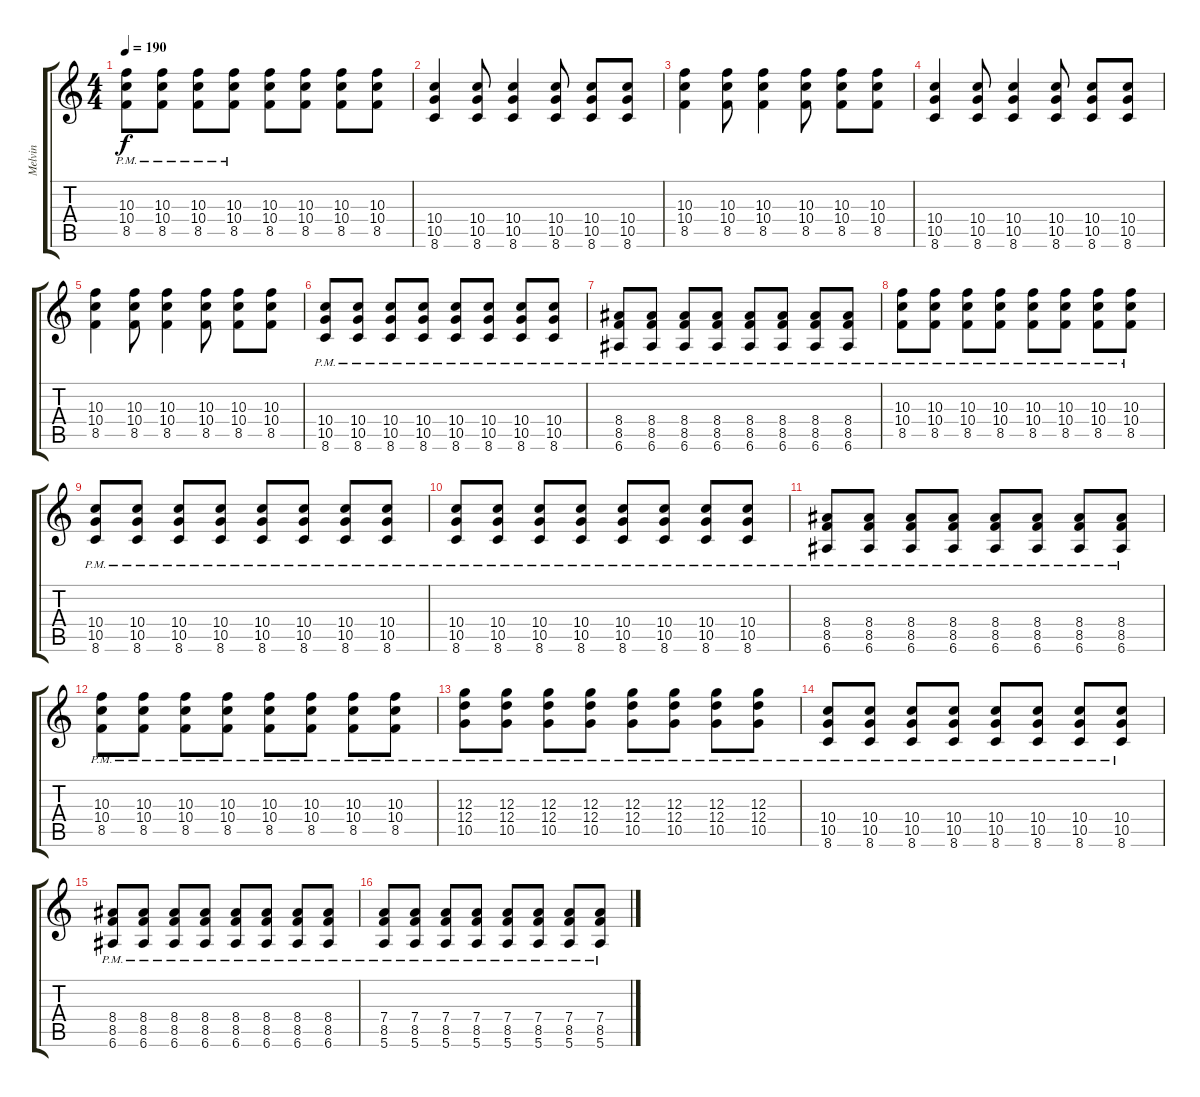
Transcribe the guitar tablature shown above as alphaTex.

\track ("Melvin" "Melvin") {instrument overdrivenguitar}
\staff {score tabs}
\tuning (E4 B3 G3 D3 A2 E2) {hide}
\ts (4 4)
\tempo 190
\clef g2
\ks c
(10.3 10.4{pm} 8.5{pm}).8{dy f} (10.3 10.4{pm} 8.5{pm}).8 (10.3 10.4 8.5{pm}).8 (10.3 10.4 8.5{pm}).8 (10.3 10.4 8.5).8 (10.3 10.4 8.5).8 (10.3 10.4 8.5).8 (10.3 10.4 8.5).8 |
(10.4 10.5 8.6).4 (10.4 10.5 8.6).8 (10.4 10.5 8.6).4 (10.4 10.5 8.6).8 (10.4 10.5 8.6).8 (10.4 10.5 8.6).8 |
(10.3 10.4 8.5).4 (10.3 10.4 8.5).8 (10.3 10.4 8.5).4 (10.3 10.4 8.5).8 (10.3 10.4 8.5).8 (10.3 10.4 8.5).8 |
(10.4 10.5 8.6).4 (10.4 10.5 8.6).8 (10.4 10.5 8.6).4 (10.4 10.5 8.6).8 (10.4 10.5 8.6).8 (10.4 10.5 8.6).8 |
(10.3 10.4 8.5).4 (10.3 10.4 8.5).8 (10.3 10.4 8.5).4 (10.3 10.4 8.5).8 (10.3 10.4 8.5).8 (10.3 10.4 8.5).8 |
(10.4{pm} 10.5{pm} 8.6{pm}).8 (10.4{pm} 10.5{pm} 8.6{pm}).8 (10.4{pm} 10.5{pm} 8.6{pm}).8 (10.4{pm} 10.5{pm} 8.6{pm}).8 (10.4{pm} 10.5{pm} 8.6{pm}).8 (10.4{pm} 10.5{pm} 8.6{pm}).8 (10.4{pm} 10.5{pm} 8.6{pm}).8 (10.4{pm} 10.5{pm} 8.6{pm}).8 |
(8.4{pm} 8.5{pm} 6.6{pm}).8 (8.4{pm} 8.5{pm} 6.6{pm}).8 (8.4{pm} 8.5{pm} 6.6{pm}).8 (8.4{pm} 8.5{pm} 6.6{pm}).8 (8.4{pm} 8.5{pm} 6.6{pm}).8 (8.4{pm} 8.5{pm} 6.6{pm}).8 (8.4{pm} 8.5{pm} 6.6{pm}).8 (8.4{pm} 8.5{pm} 6.6{pm}).8 |
(10.3{pm} 10.4{pm} 8.5{pm}).8 (10.3{pm} 10.4{pm} 8.5{pm}).8 (10.3{pm} 10.4{pm} 8.5{pm}).8 (10.3{pm} 10.4{pm} 8.5{pm}).8 (10.3{pm} 10.4{pm} 8.5{pm}).8 (10.3{pm} 10.4{pm} 8.5{pm}).8 (10.3{pm} 10.4{pm} 8.5{pm}).8 (10.3{pm} 10.4{pm} 8.5{pm}).8 |
(10.4{pm} 10.5{pm} 8.6{pm}).8 (10.4{pm} 10.5{pm} 8.6{pm}).8 (10.4{pm} 10.5{pm} 8.6{pm}).8 (10.4{pm} 10.5{pm} 8.6{pm}).8 (10.4{pm} 10.5{pm} 8.6{pm}).8 (10.4{pm} 10.5{pm} 8.6{pm}).8 (10.4{pm} 10.5{pm} 8.6{pm}).8 (10.4{pm} 10.5{pm} 8.6{pm}).8 |
(10.4{pm} 10.5{pm} 8.6{pm}).8 (10.4{pm} 10.5{pm} 8.6{pm}).8 (10.4{pm} 10.5{pm} 8.6{pm}).8 (10.4{pm} 10.5{pm} 8.6{pm}).8 (10.4{pm} 10.5{pm} 8.6{pm}).8 (10.4{pm} 10.5{pm} 8.6{pm}).8 (10.4{pm} 10.5{pm} 8.6{pm}).8 (10.4{pm} 10.5{pm} 8.6{pm}).8 |
(8.4{pm} 8.5{pm} 6.6{pm}).8 (8.4{pm} 8.5{pm} 6.6{pm}).8 (8.4{pm} 8.5{pm} 6.6{pm}).8 (8.4{pm} 8.5{pm} 6.6{pm}).8 (8.4{pm} 8.5{pm} 6.6{pm}).8 (8.4{pm} 8.5{pm} 6.6{pm}).8 (8.4{pm} 8.5{pm} 6.6{pm}).8 (8.4{pm} 8.5{pm} 6.6{pm}).8 |
(10.3{pm} 10.4{pm} 8.5{pm}).8 (10.3{pm} 10.4{pm} 8.5{pm}).8 (10.3{pm} 10.4{pm} 8.5{pm}).8 (10.3{pm} 10.4{pm} 8.5{pm}).8 (10.3{pm} 10.4{pm} 8.5{pm}).8 (10.3{pm} 10.4{pm} 8.5{pm}).8 (10.3{pm} 10.4{pm} 8.5{pm}).8 (10.3{pm} 10.4{pm} 8.5{pm}).8 |
(12.3{pm} 12.4{pm} 10.5{pm}).8 (12.3{pm} 12.4{pm} 10.5{pm}).8 (12.3{pm} 12.4{pm} 10.5{pm}).8 (12.3{pm} 12.4{pm} 10.5{pm}).8 (12.3{pm} 12.4{pm} 10.5{pm}).8 (12.3{pm} 12.4{pm} 10.5{pm}).8 (12.3{pm} 12.4{pm} 10.5{pm}).8 (12.3{pm} 12.4{pm} 10.5{pm}).8 |
(10.4{pm} 10.5{pm} 8.6{pm}).8 (10.4{pm} 10.5{pm} 8.6{pm}).8 (10.4{pm} 10.5{pm} 8.6{pm}).8 (10.4{pm} 10.5{pm} 8.6{pm}).8 (10.4{pm} 10.5{pm} 8.6{pm}).8 (10.4{pm} 10.5{pm} 8.6{pm}).8 (10.4{pm} 10.5{pm} 8.6{pm}).8 (10.4{pm} 10.5{pm} 8.6{pm}).8 |
(8.4{pm} 8.5{pm} 6.6{pm}).8 (8.4{pm} 8.5{pm} 6.6{pm}).8 (8.4{pm} 8.5{pm} 6.6{pm}).8 (8.4{pm} 8.5{pm} 6.6{pm}).8 (8.4{pm} 8.5{pm} 6.6{pm}).8 (8.4{pm} 8.5{pm} 6.6{pm}).8 (8.4{pm} 8.5{pm} 6.6{pm}).8 (8.4{pm} 8.5{pm} 6.6{pm}).8 |
(7.4{pm} 8.5{pm} 5.6{pm}).8 (7.4{pm} 8.5{pm} 5.6{pm}).8 (7.4{pm} 8.5{pm} 5.6{pm}).8 (7.4{pm} 8.5{pm} 5.6{pm}).8 (7.4{pm} 8.5{pm} 5.6{pm}).8 (7.4{pm} 8.5{pm} 5.6{pm}).8 (7.4{pm} 8.5{pm} 5.6{pm}).8 (7.4{pm} 8.5{pm} 5.6{pm}).8
